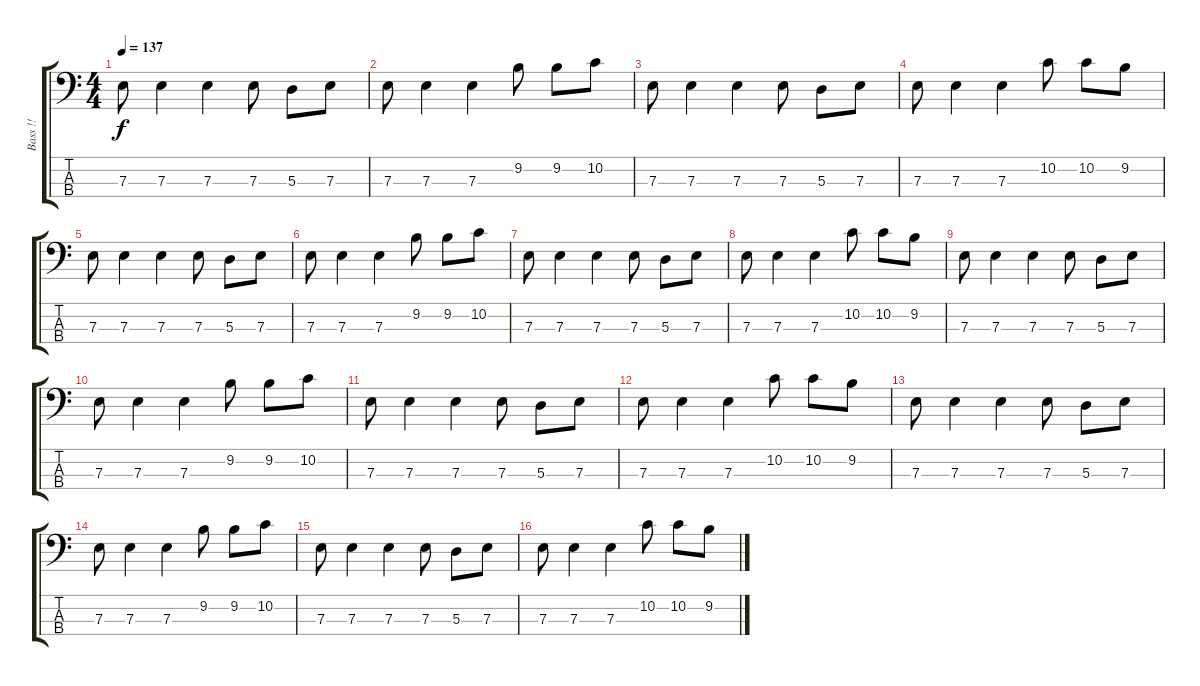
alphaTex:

\track ("Bass !!" "Bass !!") {instrument electricbassfinger}
\staff {score tabs}
\tuning (G2 D2 A1 E1) {hide}
\ts (4 4)
\tempo 137
\clef f4
\ks c
7.3.8{dy f} 7.3.4 7.3.4 7.3.8 5.3.8 7.3.8 |
7.3.8 7.3.4 7.3.4 9.2.8 9.2.8 10.2.8 |
7.3.8 7.3.4 7.3.4 7.3.8 5.3.8 7.3.8 |
7.3.8 7.3.4 7.3.4 10.2.8 10.2.8 9.2.8 |
7.3.8 7.3.4 7.3.4 7.3.8 5.3.8 7.3.8 |
7.3.8 7.3.4 7.3.4 9.2.8 9.2.8 10.2.8 |
7.3.8 7.3.4 7.3.4 7.3.8 5.3.8 7.3.8 |
7.3.8 7.3.4 7.3.4 10.2.8 10.2.8 9.2.8 |
7.3.8 7.3.4 7.3.4 7.3.8 5.3.8 7.3.8 |
7.3.8 7.3.4 7.3.4 9.2.8 9.2.8 10.2.8 |
7.3.8 7.3.4 7.3.4 7.3.8 5.3.8 7.3.8 |
7.3.8 7.3.4 7.3.4 10.2.8 10.2.8 9.2.8 |
7.3.8 7.3.4 7.3.4 7.3.8 5.3.8 7.3.8 |
7.3.8 7.3.4 7.3.4 9.2.8 9.2.8 10.2.8 |
7.3.8 7.3.4 7.3.4 7.3.8 5.3.8 7.3.8 |
7.3.8 7.3.4 7.3.4 10.2.8 10.2.8 9.2.8
